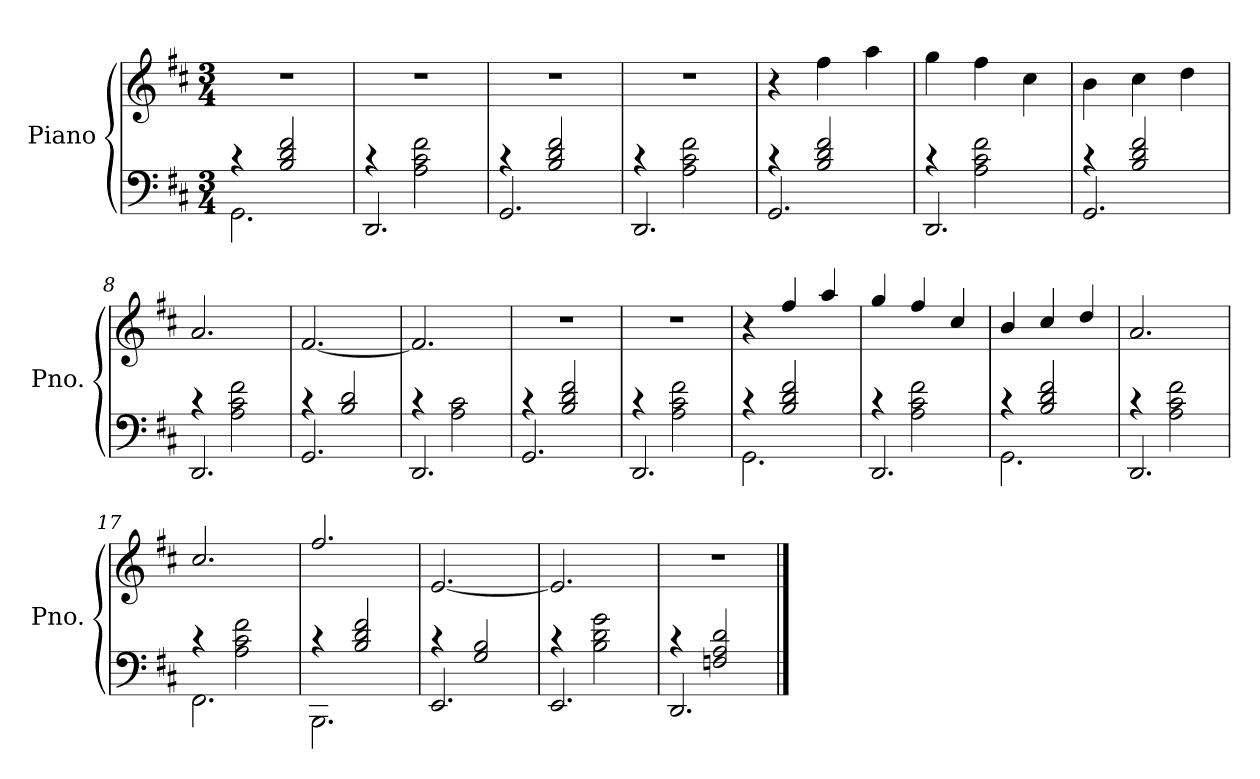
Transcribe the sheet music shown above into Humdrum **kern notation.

**kern	**kern
*part1	*part1
*staff2	*staff1
*I"Piano	*
*I'Pno.	*
*clefF4	*clefG2
*k[f#c#]	*k[f#c#]
*M3/4	*M3/4
=1	=1
*^	*
2.GG\	4rc	2.r
.	2B/ 2d/ 2f#/	.
=2	=2	=2
2.DD/	4rc	2.r
.	2A\ 2c#\ 2f#\	.
=3	=3	=3
2.GG/	4rc	2.r
.	2B/ 2d/ 2f#/	.
=4	=4	=4
2.DD/	4rc	2.r
.	2A\ 2c#\ 2f#\	.
=5	=5	=5
2.GG/	4rc	4r
.	2B/ 2d/ 2f#/	4ff#\
.	.	4aa\
=6	=6	=6
2.DD/	4rc	4gg\
.	2A\ 2c#\ 2f#\	4ff#\
.	.	4cc#\
=7	=7	=7
2.GG/	4rc	4b\
.	2B/ 2d/ 2f#/	4cc#\
.	.	4dd\
=8	=8	=8
2.DD/	4rc	2.a/
.	2A\ 2c#\ 2f#\	.
=9	=9	=9
2.GG/	4rc	[2.f#/
.	2B/ 2d/	.
=10	=10	=10
2.DD/	4rc	2.f#/]
.	2A\ 2c#\	.
!!LO:LB:g=z
=11	=11	=11
2.GG/	4rc	2.r
.	2B/ 2d/ 2f#/	.
=12	=12	=12
2.DD/	4rc	2.r
.	2A\ 2c#\ 2f#\	.
=13	=13	=13
2.GG\	4rc	4r
.	2B/ 2d/ 2f#/	4ff#/
.	.	4aa/
=14	=14	=14
2.DD/	4rc	4gg/
.	2A\ 2c#\ 2f#\	4ff#/
.	.	4cc#/
=15	=15	=15
2.GG\	4rc	4b/
.	2B/ 2d/ 2f#/	4cc#/
.	.	4dd/
=16	=16	=16
2.DD/	4rc	2.a/
.	2A\ 2c#\ 2f#\	.
=17	=17	=17
2.FF#\	4rc	2.cc#/
.	2A\ 2c#\ 2f#\	.
=18	=18	=18
2.BBB\	4rc	2.ff#/
.	2B/ 2d/ 2f#/	.
=19	=19	=19
2.EE/	4rc	[2.e/
.	2G/ 2B/	.
=20	=20	=20
2.EE/	4rc	2.e/]
.	2B\ 2d\ 2g\	.
!!LO:LB:g=z
=21	=21	=21
2.DD/	4rc	2.r
.	2Fn/ 2A/ 2d/	.
*v	*v	*
==	==
*-	*-
